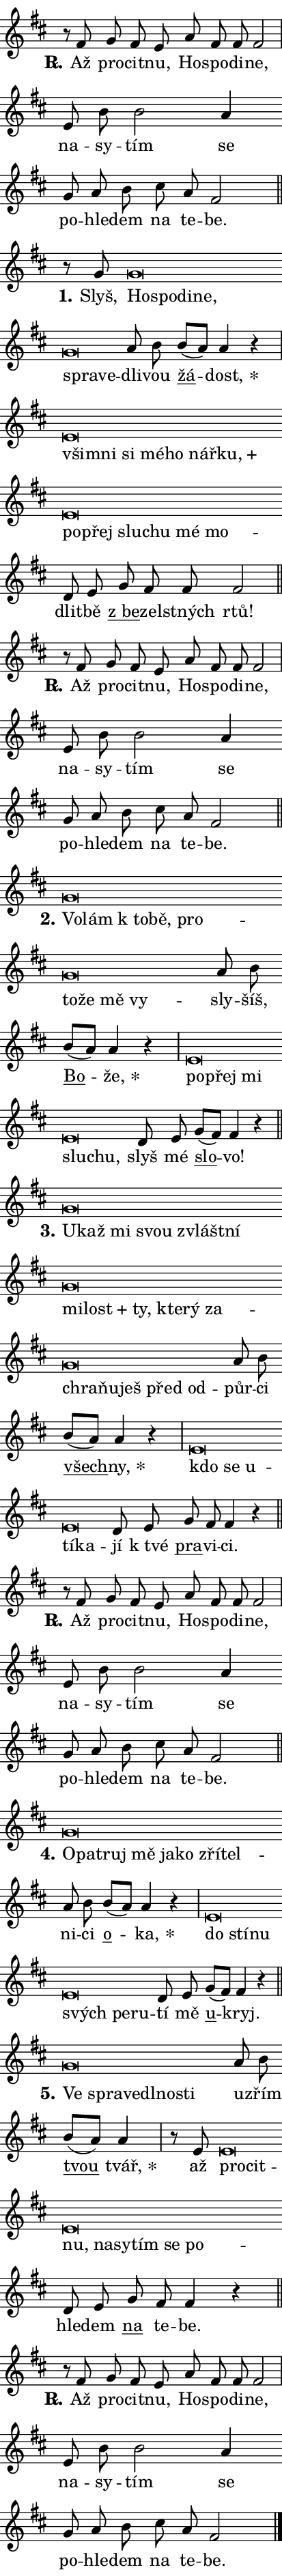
\version "2.22.1"
\header { tagline = "" }
\paper {
  indent = 0\cm
  top-margin = 0\cm
  right-margin = 0\cm
  bottom-margin = 0\cm
  left-margin = 0\cm
  paper-width = 7\cm
  page-breaking = #ly:one-page-breaking
  system-system-spacing.basic-distance = #11
  score-system-spacing.basic-distance = #11
  ragged-last = ##f
}


%% Author: Thomas Morley
%% https://lists.gnu.org/archive/html/lilypond-user/2020-05/msg00002.html
#(define (line-position grob)
"Returns position of @var[grob} in current system:
   @code{'start}, if at first time-step
   @code{'end}, if at last time-step
   @code{'middle} otherwise
"
  (let* ((col (ly:item-get-column grob))
         (ln (ly:grob-object col 'left-neighbor))
         (rn (ly:grob-object col 'right-neighbor))
         (col-to-check-left (if (ly:grob? ln) ln col))
         (col-to-check-right (if (ly:grob? rn) rn col))
         (break-dir-left
           (and
             (ly:grob-property col-to-check-left 'non-musical #f)
             (ly:item-break-dir col-to-check-left)))
         (break-dir-right
           (and
             (ly:grob-property col-to-check-right 'non-musical #f)
             (ly:item-break-dir col-to-check-right))))
        (cond ((eqv? 1 break-dir-left) 'start)
              ((eqv? -1 break-dir-right) 'end)
              (else 'middle))))

#(define (tranparent-at-line-position vctor)
  (lambda (grob)
  "Relying on @code{line-position} select the relevant enry from @var{vctor}.
Used to determine transparency,"
    (case (line-position grob)
      ((end) (not (vector-ref vctor 0)))
      ((middle) (not (vector-ref vctor 1)))
      ((start) (not (vector-ref vctor 2))))))

noteHeadBreakVisibility =
#(define-music-function (break-visibility)(vector?)
"Makes @code{NoteHead}s transparent relying on @var{break-visibility}"
#{
  \override NoteHead.transparent =
    #(tranparent-at-line-position break-visibility)
#})

#(define delete-ledgers-for-transparent-note-heads
  (lambda (grob)
    "Reads whether a @code{NoteHead} is transparent.
If so this @code{NoteHead} is removed from @code{'note-heads} from
@var{grob}, which is supposed to be @code{LedgerLineSpanner}.
As a result ledgers are not printed for this @code{NoteHead}"
    (let* ((nhds-array (ly:grob-object grob 'note-heads))
           (nhds-list
             (if (ly:grob-array? nhds-array)
                 (ly:grob-array->list nhds-array)
                 '()))
           ;; Relies on the transparent-property being done before
           ;; Staff.LedgerLineSpanner.after-line-breaking is executed.
           ;; This is fragile ...
           (to-keep
             (remove
               (lambda (nhd)
                 (ly:grob-property nhd 'transparent #f))
               nhds-list)))
      ;; TODO find a better method to iterate over grob-arrays, similiar
      ;; to filter/remove etc for lists
      ;; For now rebuilt from scratch
      (set! (ly:grob-object grob 'note-heads)  '())
      (for-each
        (lambda (nhd)
          (ly:pointer-group-interface::add-grob grob 'note-heads nhd))
        to-keep))))

hideNotes = {
  \noteHeadBreakVisibility #begin-of-line-visible
}
unHideNotes = {
  \noteHeadBreakVisibility #all-visible
}

% work-around for resetting accidentals
% https://lilypond.org/doc/v2.23/Documentation/notation/displaying-rhythms#unmetered-music
cadenzaMeasure = {
  \cadenzaOff
  \partial 1024 s1024
  \cadenzaOn
}

#(define-markup-command (accent layout props text) (markup?)
  "Underline accented syllable"
  (interpret-markup layout props
    #{\markup \override #'(offset . 4.3) \underline { #text }#}))

responsum = \markup \concat {
  "R" \hspace #-1.05 \path #0.1 #'((moveto 0 0.07) (lineto 0.9 0.8)) \hspace #0.05 "."
}

\layout {
    \context {
        \Staff
        \remove "Time_signature_engraver"
        \override LedgerLineSpanner.after-line-breaking = #delete-ledgers-for-transparent-note-heads
    }
    \context {
        \Voice {
            \override NoteHead.output-attributes = #'((class . "notehead"))
            \override Hairpin.height = #0.55
        }
    }
    \context {
        \Lyrics {
            \override StanzaNumber.output-attributes = #'((class . "stanzanumber"))
            \override LyricSpace.minimum-distance = #0.9
            \override LyricText.font-name = #"TeX Gyre Schola"
            \override LyricText.font-size = 1
            \override StanzaNumber.font-name = #"TeX Gyre Schola Bold"
            \override StanzaNumber.font-size = 1
        }
    }
}

% magnetic-lyrics.ily
%
%   written by
%     Jean Abou Samra <jean@abou-samra.fr>
%     Werner Lemberg <wl@gnu.org>
%
%   adapted by
%     Jiri Hon <jiri.hon@gmail.com>
%
% Version 2022-Apr-15

% https://www.mail-archive.com/lilypond-user@gnu.org/msg149350.html

#(define (Left_hyphen_pointer_engraver context)
   "Collect syllable-hyphen-syllable occurrences in lyrics and store
them in properties.  This engraver only looks to the left.  For
example, if the lyrics input is @code{foo -- bar}, it does the
following.

@itemize @bullet
@item
Set the @code{text} property of the @code{LyricHyphen} grob between
@q{foo} and @q{bar} to @code{foo}.

@item
Set the @code{left-hyphen} property of the @code{LyricText} grob with
text @q{foo} to the @code{LyricHyphen} grob between @q{foo} and
@q{bar}.
@end itemize

Use this auxiliary engraver in combination with the
@code{lyric-@/text::@/apply-@/magnetic-@/offset!} hook."
   (let ((hyphen #f)
         (text #f))
     (make-engraver
      (acknowledgers
       ((lyric-syllable-interface engraver grob source-engraver)
        (set! text grob)))
      (end-acknowledgers
       ((lyric-hyphen-interface engraver grob source-engraver)
        ;(when (not (grob::has-interface grob 'lyric-space-interface))
          (set! hyphen grob)));)
      ((stop-translation-timestep engraver)
       (when (and text hyphen)
         (ly:grob-set-object! text 'left-hyphen hyphen))
       (set! text #f)
       (set! hyphen #f)))))

#(define (lyric-text::apply-magnetic-offset! grob)
   "If the space between two syllables is less than the value in
property @code{LyricText@/.details@/.squash-threshold}, move the right
syllable to the left so that it gets concatenated with the left
syllable.

Use this function as a hook for
@code{LyricText@/.after-@/line-@/breaking} if the
@code{Left_@/hyphen_@/pointer_@/engraver} is active."
   (let ((hyphen (ly:grob-object grob 'left-hyphen #f)))
     (when hyphen
       (let ((left-text (ly:spanner-bound hyphen LEFT)))
         (when (grob::has-interface left-text 'lyric-syllable-interface)
           (let* ((common (ly:grob-common-refpoint grob left-text X))
                  (this-x-ext (ly:grob-extent grob common X))
                  (left-x-ext
                   (begin
                     ;; Trigger magnetism for left-text.
                     (ly:grob-property left-text 'after-line-breaking)
                     (ly:grob-extent left-text common X)))
                  ;; `delta` is the gap width between two syllables.
                  (delta (- (interval-start this-x-ext)
                            (interval-end left-x-ext)))
                  (details (ly:grob-property grob 'details))
                  (threshold (assoc-get 'squash-threshold details 0.2)))
             (when (< delta threshold)
               (let* (;; We have to manipulate the input text so that
                      ;; ligatures crossing syllable boundaries are not
                      ;; disabled.  For languages based on the Latin
                      ;; script this is essentially a beautification.
                      ;; However, for non-Western scripts it can be a
                      ;; necessity.
                      (lt (ly:grob-property left-text 'text))
                      (rt (ly:grob-property grob 'text))
                      (is-space (grob::has-interface hyphen 'lyric-space-interface))
                      (space (if is-space " " ""))
                      (space-markup (grob-interpret-markup grob " "))
                      (space-size (interval-length (ly:stencil-extent space-markup X)))
                      (extra-delta (if is-space space-size 0))
                      ;; Append new syllable.
                      (ltrt-space (if (and (string? lt) (string? rt))
                                (string-append lt space rt)
                                (make-concat-markup (list lt space rt))))
                      ;; Right-align `ltrt` to the right side.
                      (ltrt-space-markup (grob-interpret-markup
                               grob
                               (make-translate-markup
                                (cons (interval-length this-x-ext) 0)
                                (make-right-align-markup ltrt-space)))))
                 (begin
                   ;; Don't print `left-text`.
                   (ly:grob-set-property! left-text 'stencil #f)
                   ;; Set text and stencil (which holds all collected
                   ;; syllables so far) and shift it to the left.
                   (ly:grob-set-property! grob 'text ltrt-space)
                   (ly:grob-set-property! grob 'stencil ltrt-space-markup)
                   (ly:grob-translate-axis! grob (- (- delta extra-delta)) X))))))))))


#(define (lyric-hyphen::displace-bounds-first grob)
   ;; Make very sure this callback isn't triggered too early.
   (let ((left (ly:spanner-bound grob LEFT))
         (right (ly:spanner-bound grob RIGHT)))
     (ly:grob-property left 'after-line-breaking)
     (ly:grob-property right 'after-line-breaking)
     (ly:lyric-hyphen::print grob)))

squashThreshold = #0.4

\layout {
  \context {
    \Lyrics
    \consists #Left_hyphen_pointer_engraver
    \override LyricText.after-line-breaking =
      #lyric-text::apply-magnetic-offset!
    \override LyricHyphen.stencil = #lyric-hyphen::displace-bounds-first
    \override LyricText.details.squash-threshold = \squashThreshold
    \override LyricHyphen.minimum-distance = 0
    \override LyricHyphen.minimum-length = \squashThreshold
  }
}

squash = \override LyricText.details.squash-threshold = 9999
unSquash = \override LyricText.details.squash-threshold = \squashThreshold

left = \override LyricText.self-alignment-X = #LEFT
unLeft = \revert LyricText.self-alignment-X

starOffset = #(lambda (grob) 
                (let ((x_offset (ly:self-alignment-interface::aligned-on-x-parent grob)))
                  (if (= x_offset 0) 0 (+ x_offset 1.2))))

star = #(define-music-function (syllable)(string?)
"Append star separator at the end of a syllable"
#{
  \once \override LyricText.X-offset = #starOffset
  \lyricmode { \markup {
    #syllable
    \override #'((font-name . "TeX Gyre Schola Bold")) \hspace #0.2 \lower #0.65 \larger "*"
  } }
#})

starAccent = #(define-music-function (syllable)(string?)
"Append star separator at the end of a syllable and make accent"
#{
  \once \override LyricText.X-offset = #starOffset
  \lyricmode { \markup {
    \accent #syllable
    \override #'((font-name . "TeX Gyre Schola Bold")) \hspace #0.2 \lower #0.65 \larger "*"
  } }
#})

breath = #(define-music-function (syllable)(string?)
"Append breathing indicator at the end of a syllable"
#{
  \lyricmode { \markup { #syllable "+" } }
#})

optionalBreath = #(define-music-function (syllable)(string?)
"Append optional breathing indicator at the end of a syllable"
#{
  \lyricmode { \markup { #syllable "(+)" } }
#})


\score {
    <<
        \new Voice = "melody" { \cadenzaOn \key d \major \relative { r8 fis' g fis e a fis fis fis2 \cadenzaMeasure \bar "|" e8 b' b2 a4 \bar "" g8 a b cis a fis2 \cadenzaMeasure \bar "||" \break }
\relative { r8 g'8 g\breve*1/16 \hideNotes \breve*1/16 \bar "" \breve*1/16 \bar "" \breve*1/16 \bar "" \breve*1/16 \breve*1/16 \bar "" \unHideNotes a8 b \bar "" b[( a)] a4 r \cadenzaMeasure \bar "|" e\breve*1/16 \hideNotes \breve*1/16 \bar "" \breve*1/16 \bar "" \breve*1/16 \bar "" \breve*1/16 \bar "" \breve*1/16 \bar "" \breve*1/16 \bar "" \breve*1/16 \bar "" \breve*1/16 \bar "" \breve*1/16 \bar "" \breve*1/16 \bar "" \breve*1/16 \breve*1/16 \bar "" \unHideNotes d8 e \bar "" g fis fis fis2 \cadenzaMeasure \bar "||" \break }
\relative { r8 fis' g fis e a fis fis fis2 \cadenzaMeasure \bar "|" e8 b' b2 a4 \bar "" g8 a b cis a fis2 \cadenzaMeasure \bar "||" \break }
\relative { g'\breve*1/16 \hideNotes \breve*1/16 \bar "" \breve*1/16 \bar "" \breve*1/16 \bar "" \breve*1/16 \bar "" \breve*1/16 \bar "" \breve*1/16 \bar "" \breve*1/16 \breve*1/16 \bar "" \unHideNotes a8 b \bar "" b[( a)] a4 r \cadenzaMeasure \bar "|" e\breve*1/16 \hideNotes \breve*1/16 \bar "" \breve*1/16 \bar "" \breve*1/16 \breve*1/16 \bar "" \unHideNotes d8 e \bar "" g[( fis)] fis4 r \cadenzaMeasure \bar "||" \break }
\relative { g'\breve*1/16 \hideNotes \breve*1/16 \bar "" \breve*1/16 \bar "" \breve*1/16 \bar "" \breve*1/16 \bar "" \breve*1/16 \bar "" \breve*1/16 \bar "" \breve*1/16 \bar "" \breve*1/16 \bar "" \breve*1/16 \bar "" \breve*1/16 \bar "" \breve*1/16 \bar "" \breve*1/16 \bar "" \breve*1/16 \bar "" \breve*1/16 \bar "" \breve*1/16 \breve*1/16 \bar "" \unHideNotes a8 b \bar "" b[( a)] a4 r \cadenzaMeasure \bar "|" e\breve*1/16 \hideNotes \breve*1/16 \bar "" \breve*1/16 \bar "" \breve*1/16 \breve*1/16 \bar "" \unHideNotes d8 e \bar "" g fis fis4 r \cadenzaMeasure \bar "||" \break }
\relative { r8 fis' g fis e a fis fis fis2 \cadenzaMeasure \bar "|" e8 b' b2 a4 \bar "" g8 a b cis a fis2 \cadenzaMeasure \bar "||" \break }
\relative { g'\breve*1/16 \hideNotes \breve*1/16 \bar "" \breve*1/16 \bar "" \breve*1/16 \bar "" \breve*1/16 \bar "" \breve*1/16 \bar "" \breve*1/16 \breve*1/16 \bar "" \unHideNotes a8 b \bar "" b[( a)] a4 r \cadenzaMeasure \bar "|" e\breve*1/16 \hideNotes \breve*1/16 \bar "" \breve*1/16 \bar "" \breve*1/16 \bar "" \breve*1/16 \breve*1/16 \bar "" \unHideNotes d8 e \bar "" g[( fis)] fis4 r \cadenzaMeasure \bar "||" \break }
\relative { g'\breve*1/16 \hideNotes \breve*1/16 \bar "" \breve*1/16 \bar "" \breve*1/16 \bar "" \breve*1/16 \breve*1/16 \bar "" \unHideNotes a8 b \bar "" b[( a)] a4 \cadenzaMeasure \bar "|" r8 e8 e\breve*1/16 \hideNotes \breve*1/16 \bar "" \breve*1/16 \bar "" \breve*1/16 \bar "" \breve*1/16 \bar "" \breve*1/16 \bar "" \breve*1/16 \breve*1/16 \bar "" \unHideNotes d8 e \bar "" g fis fis4 r \cadenzaMeasure \bar "||" \break }
\relative { r8 fis' g fis e a fis fis fis2 \cadenzaMeasure \bar "|" e8 b' b2 a4 \bar "" g8 a b cis a fis2 \cadenzaMeasure \bar "||" \break } \bar "|." }
        \new Lyrics \lyricsto "melody" { \lyricmode { \set stanza = \responsum
Až pro -- cit -- nu, Ho -- spo -- di -- ne, na -- sy -- tím se po -- hle -- dem na te -- be.
\set stanza = "1."
Slyš, \left Ho -- \squash spo -- di -- ne, spra -- ve -- \unLeft \unSquash dli -- vou \markup \accent žá -- \star dost, \left všim -- \squash ni si mé -- ho nář -- \breath "ku," po -- přej slu -- chu mé mo -- \unLeft \unSquash dlit -- bě \markup \accent "z be" -- ze -- lstných rtů!
\set stanza = \responsum
Až pro -- cit -- nu, Ho -- spo -- di -- ne, na -- sy -- tím se po -- hle -- dem na te -- be.
\set stanza = "2."
\left Vo -- \squash lám "k to" -- bě, pro -- to -- že mě vy -- \unLeft \unSquash sly -- šíš, \markup \accent Bo -- \star že, \left po -- \squash přej mi slu -- chu, \unLeft \unSquash slyš mé \markup \accent slo -- vo!
\set stanza = "3."
\left U -- \squash kaž mi svou zvlášt -- ní mi -- \breath "lost" ty, kte -- rý za -- chra -- ňu -- ješ před od -- \unLeft \unSquash půr -- ci \markup \accent všech -- \star ny, \left kdo \squash se u -- tí -- ka -- \unLeft \unSquash jí "k tvé" \markup \accent pra -- vi -- ci.
\set stanza = \responsum
Až pro -- cit -- nu, Ho -- spo -- di -- ne, na -- sy -- tím se po -- hle -- dem na te -- be.
\set stanza = "4."
\left O -- \squash pa -- truj mě ja -- ko zří -- tel -- \unLeft \unSquash ni -- ci \markup \accent o -- \star ka, \left do \squash stí -- nu svých pe -- ru -- \unLeft \unSquash tí mě \markup \accent u -- kryj.
\set stanza = "5."
\left Ve \squash spra -- ve -- dl -- no -- sti \unLeft \unSquash u -- zřím \markup \accent tvou \star tvář, až \left pro -- \squash cit -- nu, na -- sy -- tím se po -- \unLeft \unSquash hle -- dem \markup \accent na te -- be.
\set stanza = \responsum
Až pro -- cit -- nu, Ho -- spo -- di -- ne, na -- sy -- tím se po -- hle -- dem na te -- be. } }
    >>
    \layout {}
}
